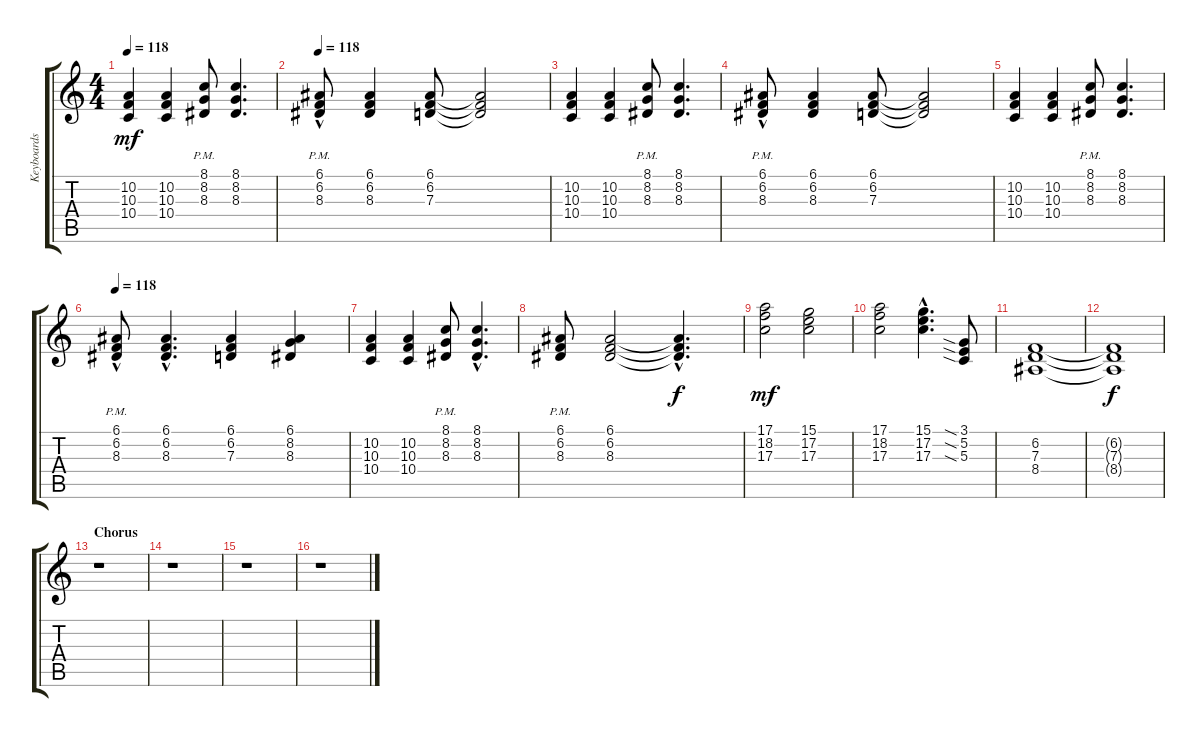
\track ("Keyboards" "Keyboards") {instrument drawbarorgan}
\staff {score tabs}
\tuning (E4 B3 G3 D3 A2 E2) {hide}
\ts (4 4)
\tempo 118
\clef g2
\ks c
(10.2 10.3 10.4).4{dy mf} (10.2 10.3 10.4).4 (8.1{pm} 8.2{pm} 8.3{pm}).8 (8.1 8.2 8.3).4{d} |
\tempo 118
(6.1{hac pm} 6.2{pm} 8.3{pm}).8 (6.1 6.2 8.3).4 (6.1 6.2 7.3).8 (6.1{t} 6.2{t} 7.3{t}).2 |
(10.2 10.3 10.4).4 (10.2 10.3 10.4).4 (8.1{pm} 8.2{pm} 8.3{pm}).8 (8.1 8.2 8.3).4{d} |
(6.1{hac pm} 6.2{pm} 8.3{pm}).8 (6.1 6.2 8.3).4 (6.1 6.2 7.3).8 (6.1{t} 6.2{t} 7.3{t}).2 |
(10.2 10.3 10.4).4 (10.2 10.3 10.4).4 (8.1{pm} 8.2{pm} 8.3{pm}).8 (8.1 8.2 8.3).4{d} |
\tempo 118
(6.1{hac pm} 6.2{pm} 8.3{pm}).8 (6.1{hac} 6.2{hac} 8.3{hac}).4{d} (6.1 6.2 7.3).4 (6.1 8.2 8.3).4 |
(10.2 10.3 10.4).4 (10.2 10.3 10.4).4 (8.1{pm} 8.2{pm} 8.3{pm}).8 (8.1{hac} 8.2{hac} 8.3{hac}).4{d} |
(6.1{pm} 6.2{pm} 8.3{pm}).8 (6.1 6.2 8.3).2 (6.1{hac t} 6.2{hac t} 8.3{hac t}).4{d dy f} |
(17.1 18.2 17.3).2{dy mf} (15.1 17.2 17.3).2 |
(17.1 18.2 17.3).2 (15.1{hac} 17.2{hac} 17.3{hac}).4{d} (3.1{sia} 5.2{sia} 5.3{sia}).8 |
(6.2 7.3 8.4).1 |
(6.2{t} 7.3{t} 8.4{t}).1{dy f} |
\section ("" "Chorus")
r.1 |
r.1 |
r.1 |
r.1
